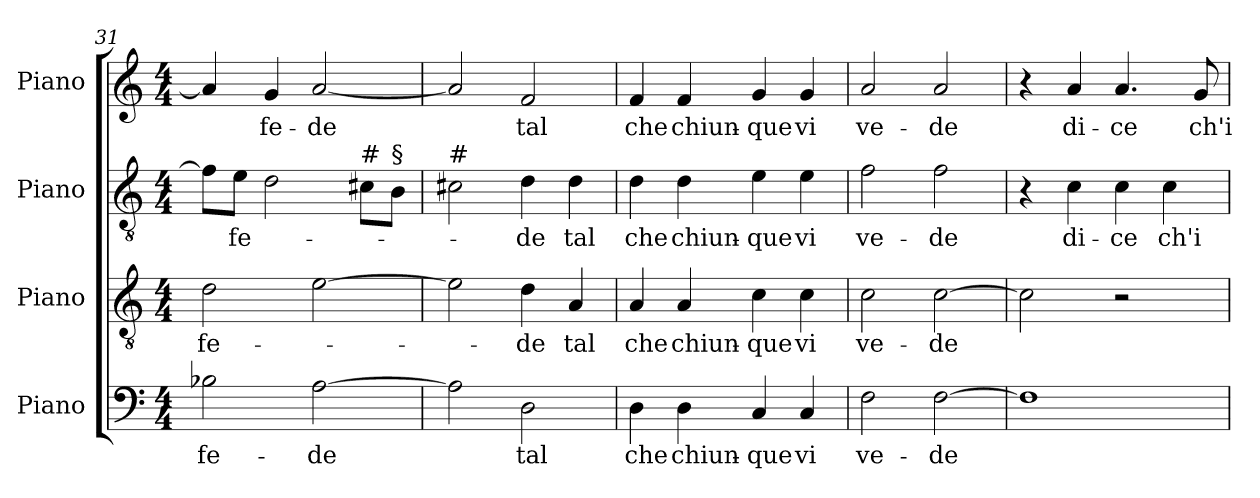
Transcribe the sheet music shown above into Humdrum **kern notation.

**kern	**text	**kern	**text	**kern	**text	**kern	**text
*part4	*part4	*part3	*part3	*part2	*part2	*part1	*part1
*staff4	*staff4	*staff3	*staff3	*staff2	*staff2	*staff1	*staff1
*I"Piano	*	*I"Piano	*	*I"Piano	*	*I"Piano	*
*I'Pno.	*	*I'Pno.	*	*I'Pno.	*	*I'Pno.	*
*clefF4	*	*clefGv2	*	*clefGv2	*	*clefG2	*
*	*	*ITrd7c12	*	*ITrd7c12	*	*	*
*k[]	*	*k[]	*	*k[]	*	*k[]	*
*C:	*	*C:	*	*C:	*	*C:	*
*M4/4	*	*M4/4	*	*M4/4	*	*M4/4	*
=31	=31	=31	=31	=31	=31	=31	=31
!	!LO:LY:b:color=#000000	!	!	!	!	!	!
!	!	!	!LO:LY:b:color=#000000	!	!	!	!
2B-i\	fe-	2Di\	fe-	8Fi\L]	.	4ai/]	.
!	!	!	!	!	!LO:LY:b:color=#000000	!	!
.	.	.	.	8Ei\J	fe-	.	.
!	!	!	!	!	!	!	!LO:LY:b:color=#000000
.	.	.	.	2Di\	.	4gi/	fe-
!	!LO:LY:b:color=#000000	!	!	!	!	!	!
!	!	!	!	!	!	!	!LO:LY:b:color=#000000
[2Ai\	-de	[2Ei\	.	.	.	[2ai/	-de
!	!	!	!	!LO:TX:a:t=#	!	!	!
.	.	.	.	8C#i\L	.	.	.
!	!	!	!	!LO:TX:a:t=§	!	!	!
.	.	.	.	8BBi\J	.	.	.
=32	=32	=32	=32	=32	=32	=32	=32
!	!	!	!	!LO:TX:a:t=#	!	!	!
2Ai\]	.	2Ei\]	.	2C#i\	.	2ai/]	.
!	!LO:LY:b:color=#000000	!	!	!	!	!	!
!	!	!	!LO:LY:b:color=#000000	!	!	!	!
!	!	!	!	!	!LO:LY:b:color=#000000	!	!
!	!	!	!	!	!	!	!LO:LY:b:color=#000000
2Di\	tal	4Di\	-de	4Di\	-de	2fi/	tal
!	!	!	!LO:LY:b:color=#000000	!	!	!	!
!	!	!	!	!	!LO:LY:b:color=#000000	!	!
.	.	4AAi/	tal	4Di\	tal	.	.
!!LO:LB:g=z
=33	=33	=33	=33	=33	=33	=33	=33
!	!LO:LY:b:color=#000000	!	!	!	!	!	!
!	!	!	!LO:LY:b:color=#000000	!	!	!	!
!	!	!	!	!	!LO:LY:b:color=#000000	!	!
!	!	!	!	!	!	!	!LO:LY:b:color=#000000
4Di\	che	4AAi/	che	4Di\	che	4fi/	che
!	!LO:LY:b:color=#000000	!	!	!	!	!	!
!	!	!	!LO:LY:b:color=#000000	!	!	!	!
!	!	!	!	!	!LO:LY:b:color=#000000	!	!
!	!	!	!	!	!	!	!LO:LY:b:color=#000000
4Di\	chiun-	4AAi/	chiun-	4Di\	chiun-	4fi/	chiun-
!	!LO:LY:b:color=#000000	!	!	!	!	!	!
!	!	!	!LO:LY:b:color=#000000	!	!	!	!
!	!	!	!	!	!LO:LY:b:color=#000000	!	!
!	!	!	!	!	!	!	!LO:LY:b:color=#000000
4Ci/	-que	4Ci\	-que	4Ei\	-que	4gi/	-que
!	!LO:LY:b:color=#000000	!	!	!	!	!	!
!	!	!	!LO:LY:b:color=#000000	!	!	!	!
!	!	!	!	!	!LO:LY:b:color=#000000	!	!
!	!	!	!	!	!	!	!LO:LY:b:color=#000000
4Ci/	vi	4Ci\	vi	4Ei\	vi	4gi/	vi
=34	=34	=34	=34	=34	=34	=34	=34
!	!LO:LY:b:color=#000000	!	!	!	!	!	!
!	!	!	!LO:LY:b:color=#000000	!	!	!	!
!	!	!	!	!	!LO:LY:b:color=#000000	!	!
!	!	!	!	!	!	!	!LO:LY:b:color=#000000
2Fi\	ve-	2Ci\	ve-	2Fi\	ve-	2ai/	ve-
!	!LO:LY:b:color=#000000	!	!	!	!	!	!
!	!	!	!LO:LY:b:color=#000000	!	!	!	!
!	!	!	!	!	!LO:LY:b:color=#000000	!	!
!	!	!	!	!	!	!	!LO:LY:b:color=#000000
[2Fi\	-de	[2Ci\	-de	2Fi\	-de	2ai/	-de
=35	=35	=35	=35	=35	=35	=35	=35
1Fi]	.	2Ci\]	.	4r	.	4r	.
!	!	!	!	!	!LO:LY:b:color=#000000	!	!
!	!	!	!	!	!	!	!LO:LY:b:color=#000000
.	.	.	.	4Ci\	di-	4ai/	di-
!	!	!	!	!	!LO:LY:b:color=#000000	!	!
!	!	!	!	!	!	!	!LO:LY:b:color=#000000
.	.	2r	.	4Ci\	-ce	4.ai/	-ce
!	!	!	!	!	!LO:LY:b:color=#000000	!	!
.	.	.	.	4Ci\	ch'i	.	.
!	!	!	!	!	!	!	!LO:LY:b:color=#000000
.	.	.	.	.	.	8gi/	ch'i
=	=	=	=	=	=	=	=
*-	*-	*-	*-	*-	*-	*-	*-
